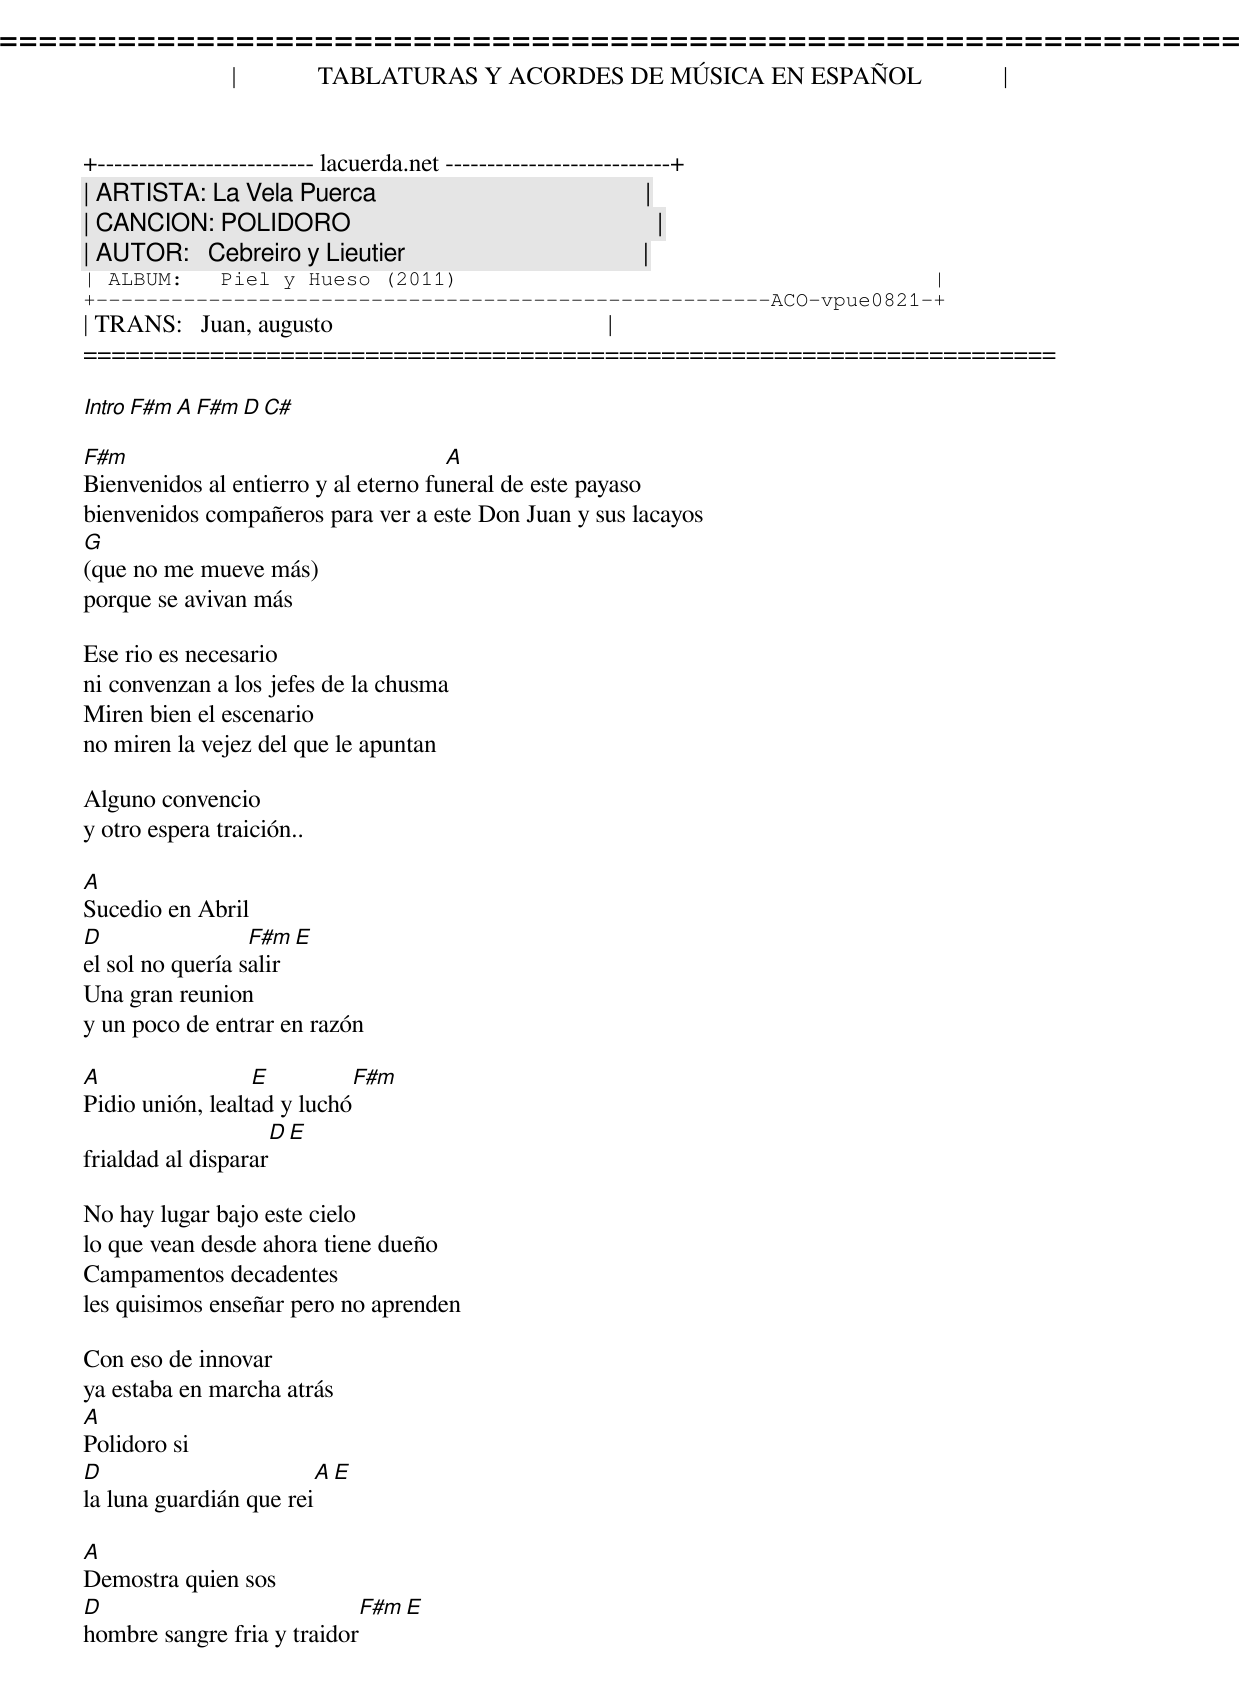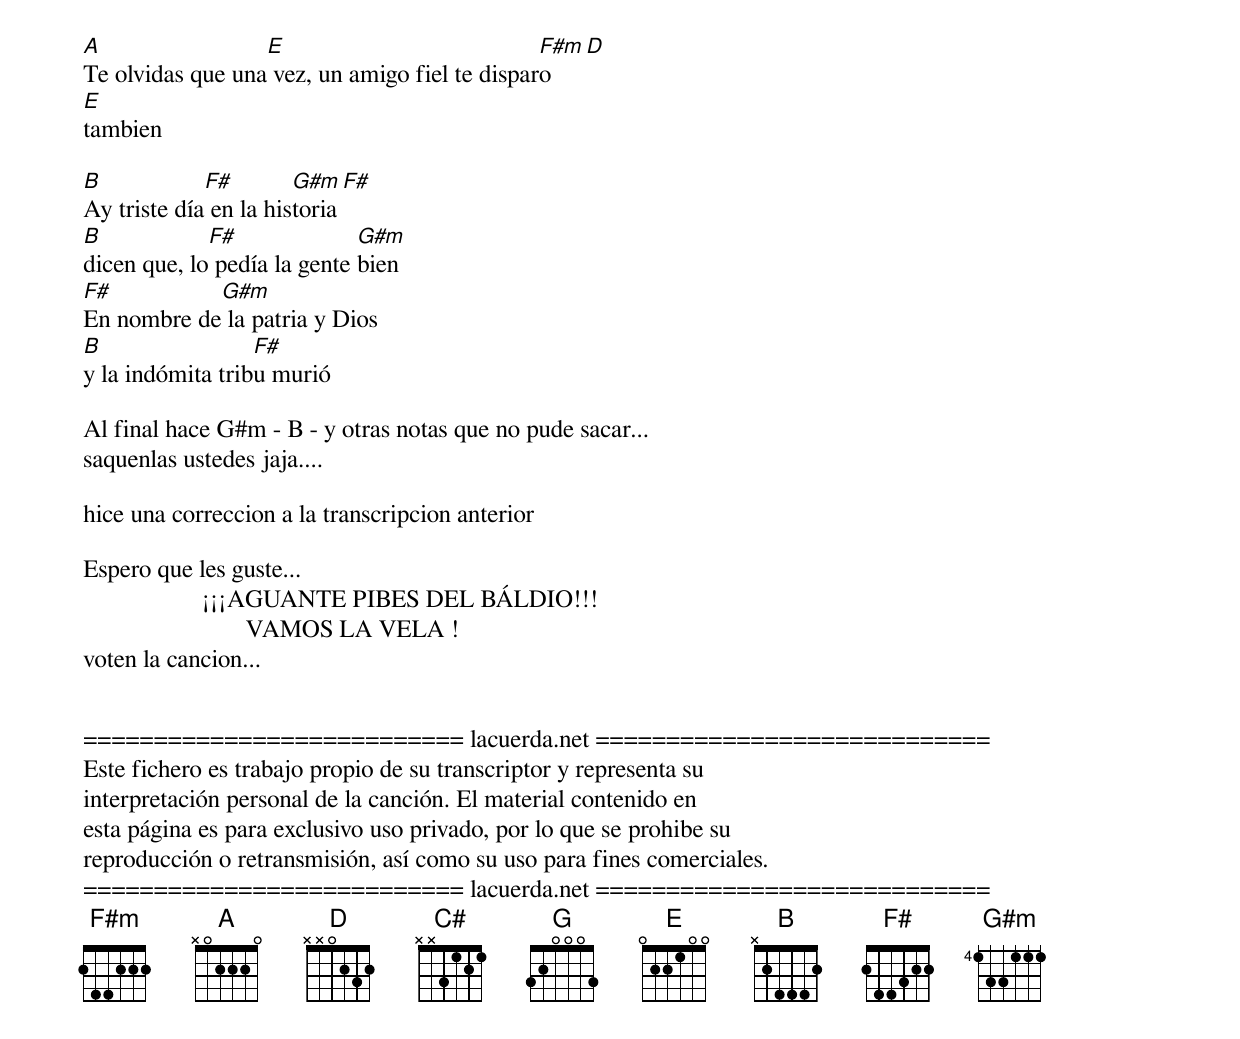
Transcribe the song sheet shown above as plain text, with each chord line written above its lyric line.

=====================================================================
|             TABLATURAS Y ACORDES DE MÚSICA EN ESPAÑOL             |
+-------------------------- lacuerda.net ---------------------------+
| ARTISTA: La Vela Puerca                                           |
| CANCION: POLIDORO                                                 |
| AUTOR:   Cebreiro y Lieutier                                      |
| ALBUM:   Piel y Hueso (2011)                                      |
+------------------------------------------------------ACO-vpue0821-+
| TRANS:   Juan, augusto                                            |
=====================================================================

Intro  F#m A F#m D C#

F#m                                   A
Bienvenidos al entierro y al eterno funeral de este payaso
bienvenidos compañeros para ver a este Don Juan y sus lacayos
G
(que no me mueve más)
porque se avivan más

Ese rio es necesario
ni convenzan a los jefes de la chusma
Miren bien el escenario
no miren la vejez del que le apuntan

Alguno convencio
y otro espera traición..

A
Sucedio en Abril
D                 F#m E
el sol no quería salir
Una gran reunion
y un poco de entrar en razón

A                 E              F#m
Pidio unión, lealtad y luchó
                    D      E
frialdad al disparar

No hay lugar bajo este cielo
lo que vean desde ahora tiene dueño
Campamentos decadentes
les quisimos enseñar pero no aprenden

Con eso de innovar
ya estaba en marcha atrás
A
Polidoro si
D                           A          E
la luna guardián que rei

A
Demostra quien sos
D                                 F#m    E
hombre sangre fria y traidor

A                 E                            F#m            D
Te olvidas que una vez, un amigo fiel te disparo
E
tambien

B            F#        G#m     F#
Ay triste día en la historia
B            F#              G#m
dicen que, lo pedía la gente bien
F#          G#m
En nombre de la patria y Dios
B                 F#
y la indómita tribu murió

Al final hace G#m - B - y otras notas que no pude sacar...
saquenlas ustedes jaja....

hice una correccion a la transcripcion anterior

Espero que les guste...
                   ¡¡¡AGUANTE PIBES DEL BÁLDIO!!!
                          VAMOS LA VELA !
voten la cancion...


=========================== lacuerda.net ============================
Este fichero es trabajo propio de su transcriptor y representa su
interpretación personal de la canción. El material contenido en
esta página es para exclusivo uso privado, por lo que se prohibe su
reproducción o retransmisión, así como su uso para fines comerciales.
=========================== lacuerda.net ============================
